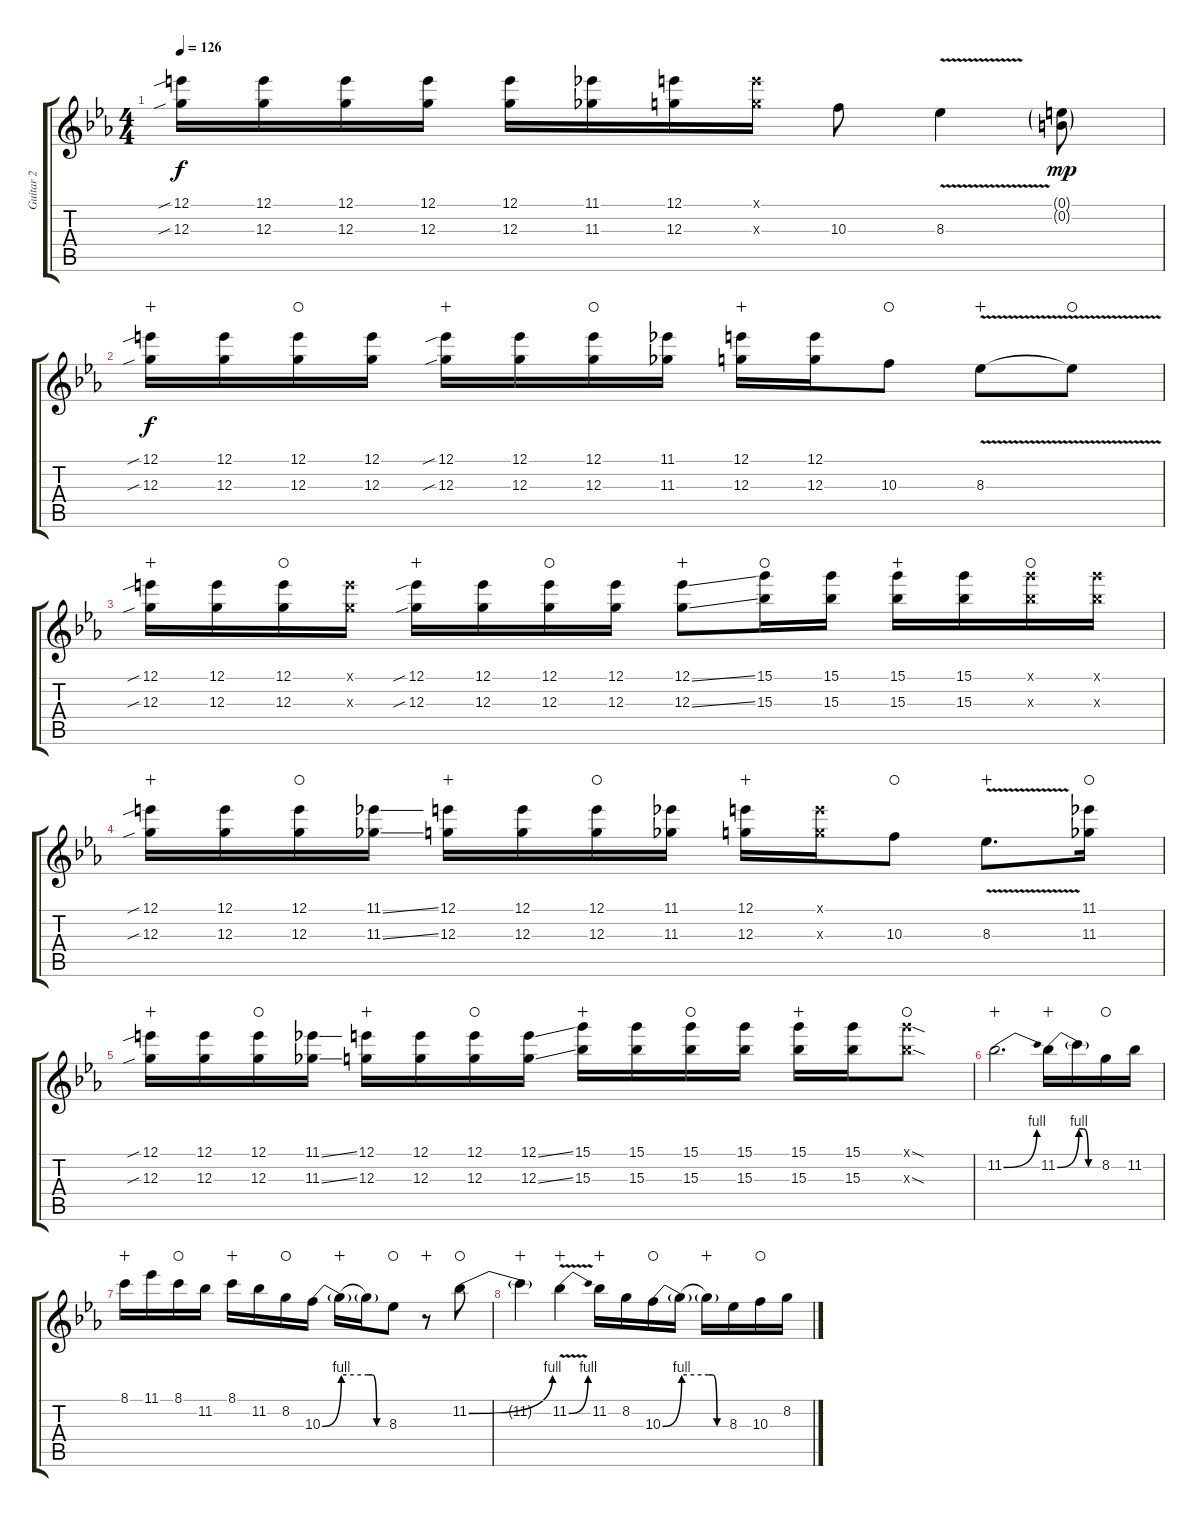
\track ("Guitar 2" "Guitar 2") {instrument distortionguitar}
\staff {score tabs}
\tuning (E4 B3 G3 D3 A2 E2) {hide}
\ts (4 4)
\tempo 126
\clef g2
\ks eb
(12.1{sib} 12.3{sib}).16{dy f} (12.1 12.3).16 (12.1 12.3).16 (12.1 12.3).16 (12.1 12.3).16 (11.1 11.3).16 (12.1 12.3).16 (12.1{x} 12.3{x}).16 10.3.8 8.3{v}.4 (0.1{g} 0.2{g}).8{dy mp} |
(12.1{sib} 12.3{sib}).16{dy f wahc} (12.1 12.3).16 (12.1 12.3).16{waho} (12.1 12.3).16 (12.1{sib} 12.3{sib}).16{wahc} (12.1 12.3).16 (12.1 12.3).16{waho} (11.1 11.3).16 (12.1 12.3).16{wahc} (12.1 12.3).16 10.3.8{waho} 8.3{v}.8{wahc} 8.3{t}.8{waho} |
(12.1{sib} 12.3{sib}).16{wahc} (12.1 12.3).16 (12.1 12.3).16{waho} (12.1{x} 12.3{x}).16 (12.1{sib} 12.3{sib}).16{wahc} (12.1 12.3).16 (12.1 12.3).16{waho} (12.1 12.3).16 (12.1{ss} 12.3{ss}).8{wahc} (15.1 15.3).16{waho} (15.1 15.3).16 (15.1 15.3).16{wahc} (15.1 15.3).16 (15.1{x} 15.3{x}).16{waho} (15.1{x} 15.3{x}).16 |
(12.1{sib} 12.3{sib}).16{wahc} (12.1 12.3).16 (12.1 12.3).16{waho} (11.1{ss} 11.3{ss}).16 (12.1 12.3).16{wahc} (12.1 12.3).16 (12.1 12.3).16{waho} (11.1 11.3).16 (12.1 12.3).16{wahc} (12.1{x} 12.3{x}).16 10.3.8{waho} 8.3{v}.8{d wahc} (11.1 11.3).16{waho} |
(12.1{sib} 12.3{sib}).16{wahc} (12.1 12.3).16 (12.1 12.3).16{waho} (11.1{ss} 11.3{ss}).16 (12.1 12.3).16{wahc} (12.1 12.3).16 (12.1 12.3).16{waho} (12.1{ss} 12.3{ss}).16 (15.1 15.3).16{wahc} (15.1 15.3).16 (15.1 15.3).16{waho} (15.1 15.3).16 (15.1 15.3).16{wahc} (15.1 15.3).16 (15.1{sod x} 15.3{sod x}).8{waho} |
11.2{be (bend 0 0 60 4)}.2{d wahc} 11.2{be (bend 0 0 60 4)}.16{wahc} 11.2{be (custom 0 4 15 4 30 0 60 0) t}.16 8.2.16{waho} 11.2.16 |
8.1.16{wahc} 11.1.16 8.1.16{waho} 11.2.16 8.1.16{wahc} 11.2.16 8.2.16{waho} 10.3{be (bend 0 0 60 4)}.16 10.3{be (hold 0 4 60 4) t}.16{wahc} 10.3{be (custom 0 4 15 4 30 0 60 0) t}.16 8.3.8{waho} r.8{wahc} 11.2{be (bend 0 0 60 4)}.8{waho} |
11.2{t}.4{wahc} 11.2{be (bend 0 0 60 4) v}.4{wahc} 11.2.16{wahc} 8.2.16 10.3{be (bend 0 0 60 4)}.16{waho} 10.3{be (hold 0 4 60 4) t}.16 10.3{be (custom 0 4 15 4 30 0 60 0) t}.16{wahc} 8.3.16 10.3.16{waho} 8.2.16
